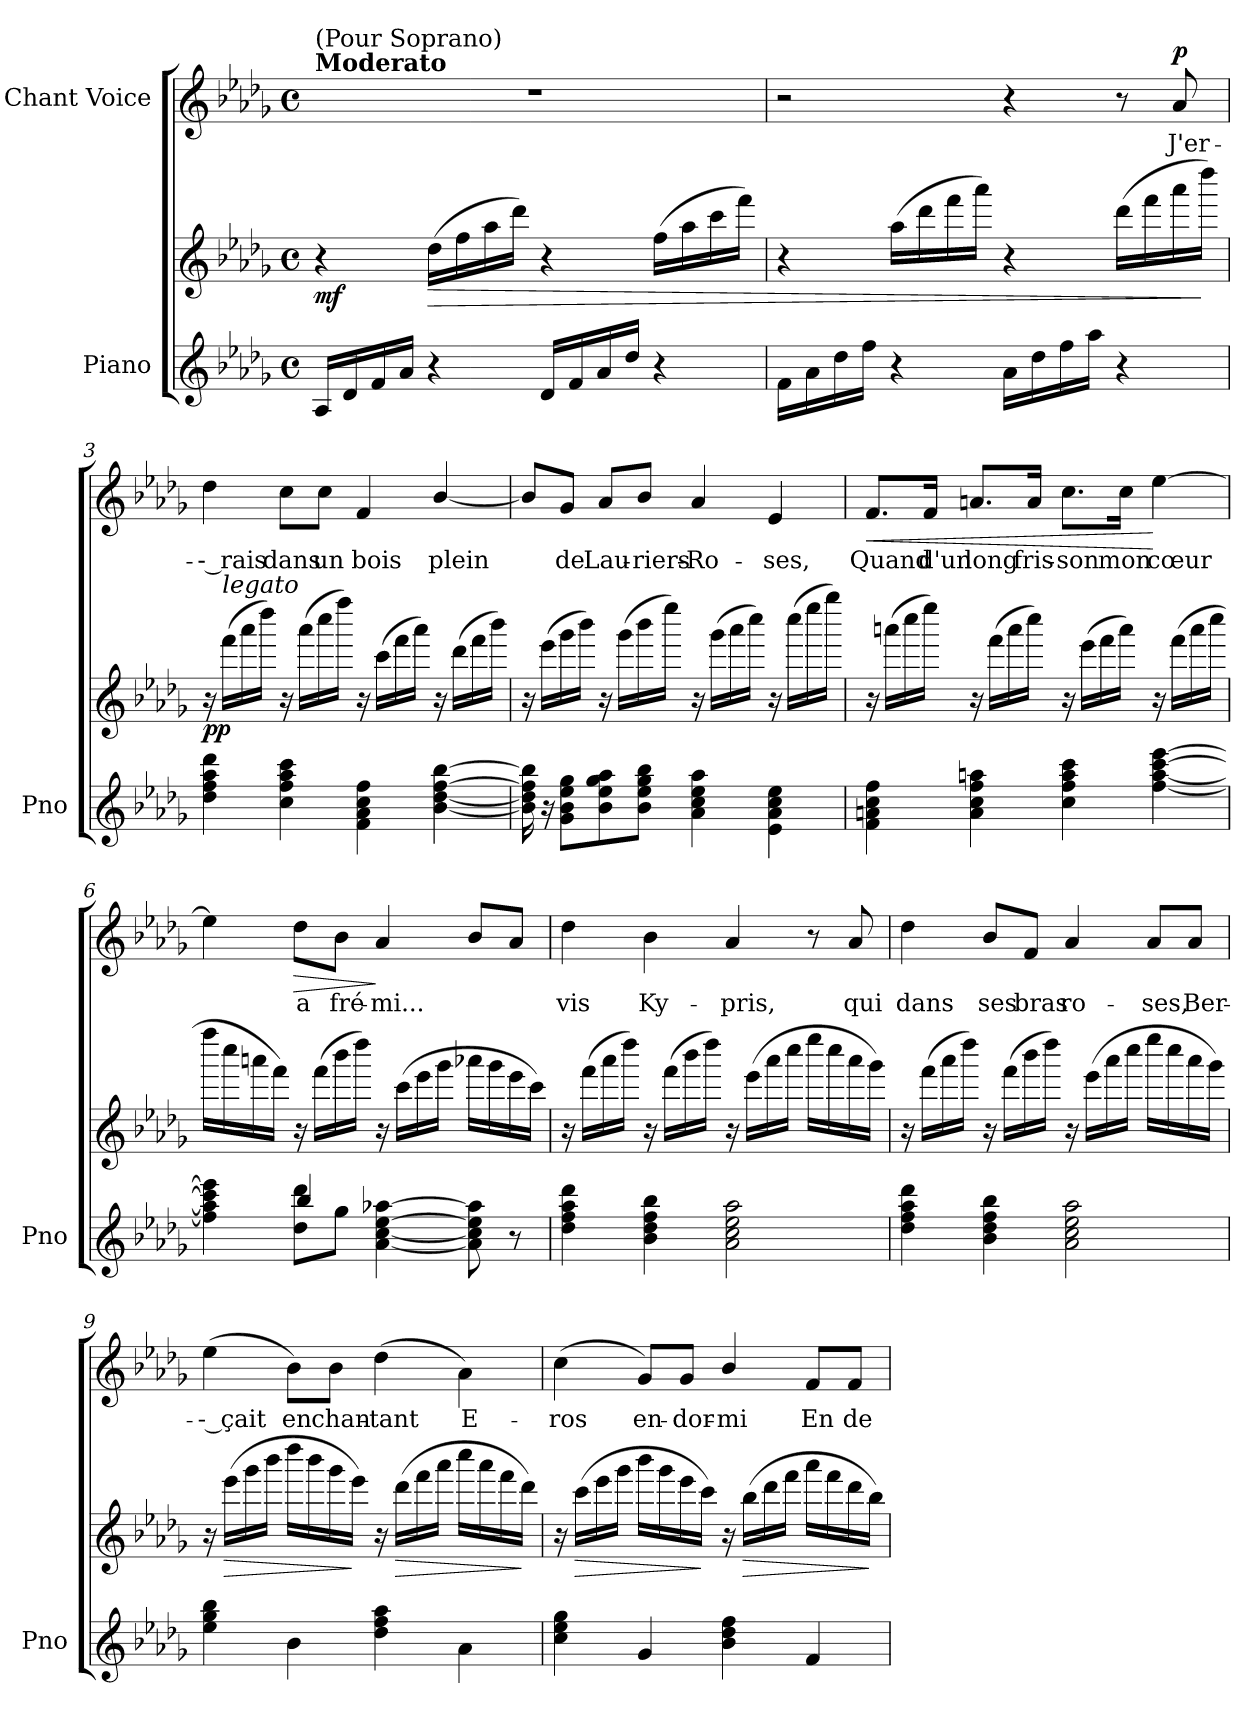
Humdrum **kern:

**kern	**kern	**dynam	**kern	**text	**dynam
*part2	*part2	*part2	*part1	*part1	*part1
*staff3	*staff2	*staff2/3	*staff1	*staff1	*staff1
*I"Piano	*	*	*I"Chant Voice	*	*
*I'Pno	*	*	*	*	*
*clefG2	*clefG2	*	*clefG2	*	*
*k[b-e-a-d-g-]	*k[b-e-a-d-g-]	*	*k[b-e-a-d-g-]	*	*
*M4/4	*M4/4	*	*M4/4	*	*
*met(c)	*met(c)	*	*met(c)	*	*
=1	=1	=1	=1	=1	=1
!	!	!	!LO:TX:a:B:t=Moderato	!	!
!	!	!	!LO:TX:a:t=(Pour Soprano)	!	!
!	!	!LO:DY:b	!	!	!
16A-/LL	4r	mf	1r	.	.
16d-/	.	.	.	.	.
16f/	.	.	.	.	.
16a-/JJ	.	.	.	.	.
!	!	!LO:HP:b	!	!	!
4r	(16dd-\LL	>	.	.	.
.	16ff\	.	.	.	.
.	16aa-\	.	.	.	.
.	16ddd-\JJ)	.	.	.	.
16d-/LL	4r	.	.	.	.
16f/	.	.	.	.	.
16a-/	.	.	.	.	.
16dd-/JJ	.	.	.	.	.
4r	(16ff\LL	.	.	.	.
.	16aa-\	.	.	.	.
.	16ccc\	.	.	.	.
.	16fff\JJ)	.	.	.	.
=2	=2	=2	=2	=2	=2
16f\LL	4r	.	2r	.	.
16a-\	.	.	.	.	.
16dd-\	.	.	.	.	.
16ff\JJ	.	.	.	.	.
4r	(16aa-\LL	.	.	.	.
.	16ddd-\	.	.	.	.
.	16fff\	.	.	.	.
.	16aaa-\JJ)	.	.	.	.
16a-\LL	4r	.	4r	.	.
16dd-\	.	.	.	.	.
16ff\	.	.	.	.	.
16aa-\JJ	.	.	.	.	.
4r	(16ddd-\LL	.	8r	.	.
.	16fff\	.	.	.	.
!	!	!	!	!	!LO:DY:a
.	16aaa-\	.	8a-/	J'er-	p
.	16dddd-\JJ)	]	.	.	.
=3	=3	=3	=3	=3	=3
!	!	!LO:DY:b	!	!	!
4dd-\ 4ff\ 4aa-\ 4ddd-\	16r	pp	4dd-\	-- rais	.
!	!LO:TX:i:t=legato	!	!	!	!
.	(16fff\LL	.	.	.	.
.	16aaa-\	.	.	.	.
.	16dddd-\JJ)	.	.	.	.
4cc\ 4ff\ 4aa-\ 4ccc\	16r	.	8cc\L	dans	.
.	(16aaa-\LL	.	.	.	.
.	16cccc\	.	8cc\J	un	.
.	16ffff\JJ)	.	.	.	.
4f\ 4a-\ 4cc\ 4ff\	16r	.	4f/	bois	.
.	(16ccc\LL	.	.	.	.
.	16fff\	.	.	.	.
.	16aaa-\JJ)	.	.	.	.
[4b-\ [4dd-\ [4ff\ [4bb-\	16r	.	[4b-/	plein	.
.	(16ddd-\LL	.	.	.	.
.	16fff\	.	.	.	.
.	16bbb-\JJ)	.	.	.	.
=4	=4	=4	=4	=4	=4
16b-\] 16dd-\] 16ff\] 16bb-\]	16r	.	8b-/L]	.	.
16r	(16eee-\LL	.	.	.	.
8g-\ 8b-\ 8ee-\ 8gg-\L	16ggg-\	.	8g-/J	de	.
.	16bbb-\JJ)	.	.	.	.
8b-\ 8ee-\ 8gg-\ 8aa-\	16r	.	8a-/L	Lau-	.
.	(16ggg-\LL	.	.	.	.
8b-\ 8ee-\ 8gg-\ 8bb-\J	16bbb-\	.	8b-/J	-riers-	.
.	16eeee-\JJ)	.	.	.	.
4a-\ 4cc\ 4ee-\ 4aa-\	16r	.	4a-/	-Ro-	.
.	(16ggg-\LL	.	.	.	.
.	16aaa-\	.	.	.	.
.	16cccc\JJ)	.	.	.	.
4e-\ 4a-\ 4cc\ 4ee-\	16r	.	4e-/	-ses,	.
.	(16cccc\LL	.	.	.	.
.	16eeee-\	.	.	.	.
.	16gggg-\JJ)	.	.	.	.
=5	=5	=5	=5	=5	=5
!	!	!	!	!	!LO:HP:b
4f\ 4an\ 4cc\ 4ff\	16r	.	8.f/L	Quand	<
.	(16aaan\LL	.	.	.	.
.	16cccc\	.	.	.	.
.	16eeee-\JJ)	.	16f/Jk	d'un	.
4a\ 4cc\ 4ff\ 4aan\	16r	.	8.an/L	long	.
.	(16fff\LL	.	.	.	.
.	16aaa\	.	.	.	.
.	16cccc\JJ)	.	16a/Jk	fris-	.
4cc\ 4ff\ 4aa\ 4ccc\	16r	.	8.cc\L	-son	.
.	(16eee-\LL	.	.	.	.
.	16fff\	.	.	.	.
.	16aaa\JJ)	.	16cc\Jk	mon	.
[4ff\ [<4aa\ [>4ccc\ [>4eee-\	16r	.	[4ee-\	cœur	[
.	(16fff\LL	.	.	.	.
.	16aaa\	.	.	.	.
.	16cccc\JJ	.	.	.	.
=6	=6	=6	=6	=6	=6
*^	*	*	*	*	*
4ff\] 4aan\] 4ccc\] 4eee-\]	4ryy	16ffff\LL	.	4ee-\]	.	.
.	.	16cccc\	.	.	.	.
.	.	16aaan\	.	.	.	.
.	.	16fff\JJ)	.	.	.	.
!	!	!	!	!	!	!LO:HP:b
8dd-\ 8ddd-\L	4bb-/	16r	.	8dd-\L	a	>
.	.	(16fff\LL	.	.	.	.
8gg-\J	.	16bbb-\	.	8b-\J	fré-	.
.	.	16dddd-\JJ)	.	.	.	.
[4a-\ [<4cc\ [>4ee-\ [>4aa-X\	2ryy	16r	.	4a-/	-mi...	]
.	.	(16ccc\LL	.	.	.	.
.	.	16eee-\	.	.	.	.
.	.	16ggg-\JJ	.	.	.	.
8a-\] 8cc\] 8ee-\] 8aa-\]	.	16aaa-X\LL	.	8b-/L	.	.
.	.	16ggg-\	.	.	.	.
8r	.	16eee-\	.	8a-/J	.	.
.	.	16ccc\JJ)	.	.	.	.
*v	*v	*	*	*	*	*
=7	=7	=7	=7	=7	=7
4dd-\ 4ff\ 4aa-\ 4ddd-\	16r	.	4dd-\	vis	.
.	(16fff\LL	.	.	.	.
.	16aaa-\	.	.	.	.
.	16dddd-\JJ)	.	.	.	.
4b-\ 4dd-\ 4ff\ 4bb-\	16r	.	4b-\	Ky-	.
.	(16fff\LL	.	.	.	.
.	16bbb-\	.	.	.	.
.	16dddd-\JJ)	.	.	.	.
2a-\ 2cc\ 2ee-\ 2aa-\	16r	.	4a-/	-pris,	.
.	(16eee-\LL	.	.	.	.
.	16aaa-\	.	.	.	.
.	16cccc\JJ	.	.	.	.
.	16eeee-\LL	.	8r	.	.
.	16cccc\	.	.	.	.
.	16aaa-\	.	8a-/	qui	.
.	16ggg-\JJ)	.	.	.	.
=8	=8	=8	=8	=8	=8
4dd-\ 4ff\ 4aa-\ 4ddd-\	16r	.	4dd-\	dans	.
.	(16fff\LL	.	.	.	.
.	16aaa-\	.	.	.	.
.	16dddd-\JJ)	.	.	.	.
4b-\ 4dd-\ 4ff\ 4bb-\	16r	.	8b-/L	ses	.
.	(16fff\LL	.	.	.	.
.	16bbb-\	.	8f/J	bras	.
.	16dddd-\JJ)	.	.	.	.
2a-\ 2cc\ 2ee-\ 2aa-\	16r	.	4a-/	ro-	.
.	(16eee-\LL	.	.	.	.
.	16aaa-\	.	.	.	.
.	16cccc\JJ	.	.	.	.
.	16eeee-\LL	.	8a-/L	-ses,	.
.	16cccc\	.	.	.	.
.	16aaa-\	.	8a-/J	Ber-	.
.	16ggg-\JJ)	.	.	.	.
=9	=9	=9	=9	=9	=9
4ee-\ 4gg-\ 4bb-\	16r	.	(4ee-\	-- çait	.
!	!	!LO:HP:b	!	!	!
.	(16eee-\LL	>	.	.	.
.	16ggg-\	.	.	.	.
.	16bbb-\JJ	.	.	.	.
4b-\	16dddd-\LL	.	8b-\L)	en	.
.	16bbb-\	.	.	.	.
.	16ggg-\	.	8b-\J	chan-	.
.	16eee-\JJ)	]	.	.	.
4dd-\ 4ff\ 4aa-\	16r	.	(4dd-\	-tant	.
!	!	!LO:HP:b	!	!	!
.	(16ddd-\LL	>	.	.	.
.	16fff\	.	.	.	.
.	16aaa-\JJ	.	.	.	.
4a-\	16cccc\LL	.	4a-\)	E-	.
.	16aaa-\	.	.	.	.
.	16fff\	.	.	.	.
.	16ddd-\JJ)	]	.	.	.
=10	=10	=10	=10	=10	=10
4cc\ 4ee-\ 4gg-\	16r	.	(4cc\	-ros	.
!	!	!LO:HP:b	!	!	!
.	(16ccc\LL	>	.	.	.
.	16eee-\	.	.	.	.
.	16ggg-\JJ	.	.	.	.
4g-/	16bbb-\LL	.	8g-/L)	en-	.
.	16ggg-\	.	.	.	.
.	16eee-\	.	8g-/J	-dor-	.
.	16ccc\JJ)	]	.	.	.
4b-\ 4dd-\ 4ff\	16r	.	4b-/	-mi	.
!	!	!LO:HP:b	!	!	!
.	(16bb-\LL	>	.	.	.
.	16ddd-\	.	.	.	.
.	16fff\JJ	.	.	.	.
4f/	16aaa-\LL	.	8f/L	En	.
.	16fff\	.	.	.	.
.	16ddd-\	.	8f/J	de	.
.	16bb-\JJ)	]	.	.	.
=	=	=	=	=	=
*-	*-	*-	*-	*-	*-
